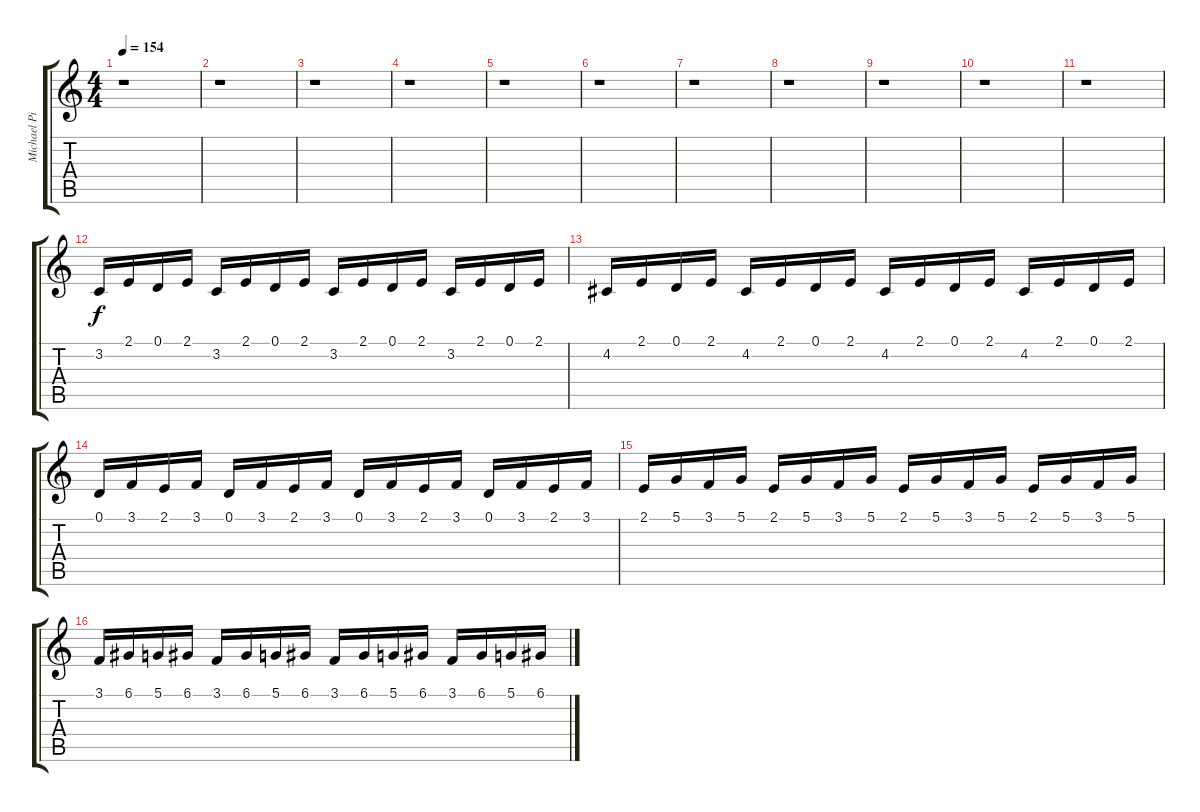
\track ("Michael Pinnella" "Michael Pi") {instrument churchorgan}
\staff {score tabs}
\tuning (D4 A3 F3 C3 G2 D2) {hide}
\ts (4 4)
\tempo 154
\clef g2
\ks c
r.1{dy f} |
r.1 |
r.1 |
r.1 |
r.1 |
r.1 |
r.1 |
r.1 |
r.1 |
r.1 |
r.1 |
3.2.16 2.1.16 0.1.16 2.1.16 3.2.16 2.1.16 0.1.16 2.1.16 3.2.16 2.1.16 0.1.16 2.1.16 3.2.16 2.1.16 0.1.16 2.1.16 |
4.2.16 2.1.16 0.1.16 2.1.16 4.2.16 2.1.16 0.1.16 2.1.16 4.2.16 2.1.16 0.1.16 2.1.16 4.2.16 2.1.16 0.1.16 2.1.16 |
0.1.16 3.1.16 2.1.16 3.1.16 0.1.16 3.1.16 2.1.16 3.1.16 0.1.16 3.1.16 2.1.16 3.1.16 0.1.16 3.1.16 2.1.16 3.1.16 |
2.1.16 5.1.16 3.1.16 5.1.16 2.1.16 5.1.16 3.1.16 5.1.16 2.1.16 5.1.16 3.1.16 5.1.16 2.1.16 5.1.16 3.1.16 5.1.16 |
3.1.16 6.1.16 5.1.16 6.1.16 3.1.16 6.1.16 5.1.16 6.1.16 3.1.16 6.1.16 5.1.16 6.1.16 3.1.16 6.1.16 5.1.16 6.1.16
